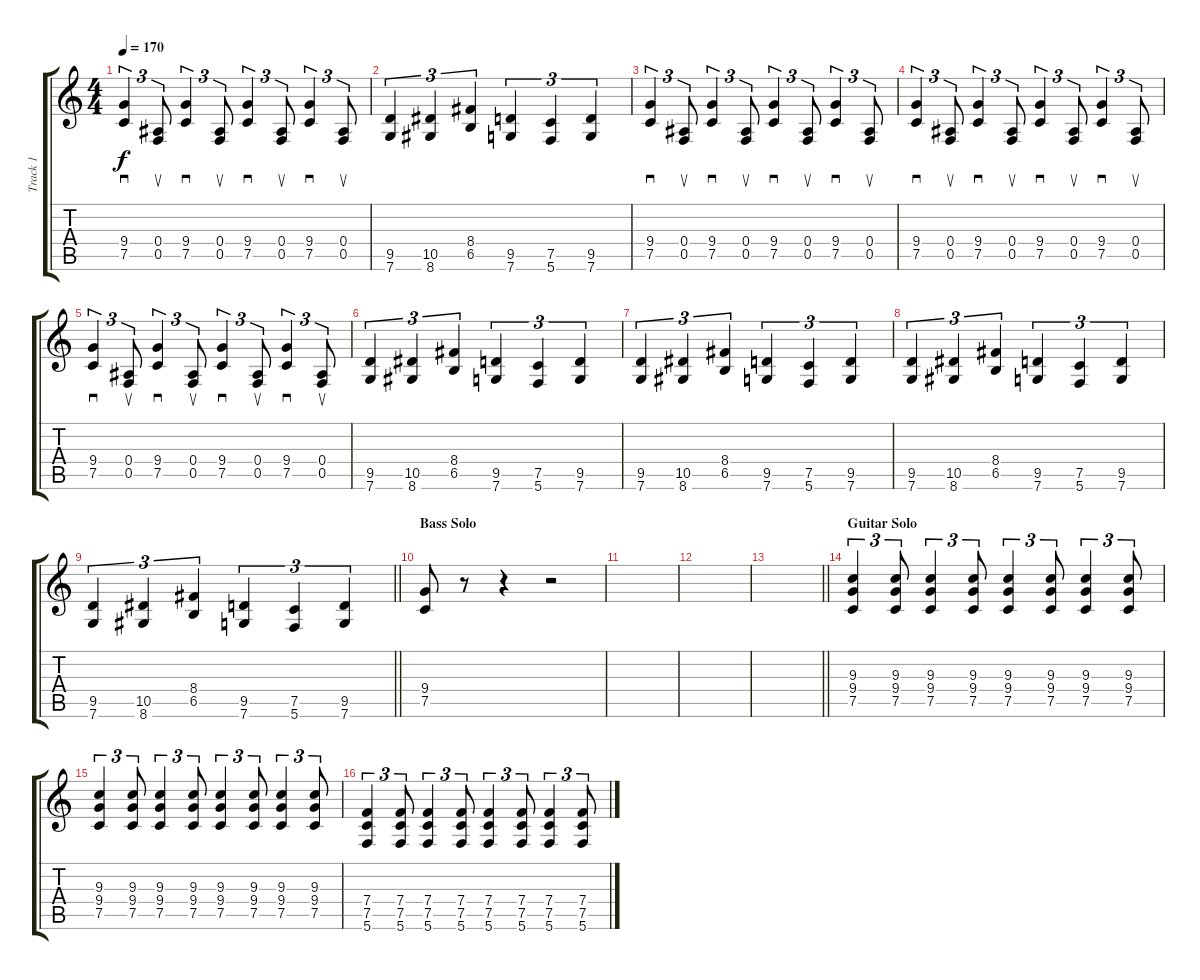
\track ("Track 1" "Track 1") {instrument distortionguitar}
\staff {score tabs}
\tuning (C4 G3 Eb3 Bb2 F2 C2) {hide}
\ts (4 4)
\tempo 170
\clef g2
\ks c
(9.4 7.5).4{sd tu (3 2) dy f} (0.4 0.5).8{su tu (3 2)} (9.4 7.5).4{sd tu (3 2)} (0.4 0.5).8{su tu (3 2)} (9.4 7.5).4{sd tu (3 2)} (0.4 0.5).8{su tu (3 2)} (9.4 7.5).4{sd tu (3 2)} (0.4 0.5).8{su tu (3 2)} |
(9.5 7.6).4{tu (3 2)} (10.5 8.6).4{tu (3 2)} (8.4 6.5).4{tu (3 2)} (9.5 7.6).4{tu (3 2)} (7.5 5.6).4{tu (3 2)} (9.5 7.6).4{tu (3 2)} |
(9.4 7.5).4{sd tu (3 2)} (0.4 0.5).8{su tu (3 2)} (9.4 7.5).4{sd tu (3 2)} (0.4 0.5).8{su tu (3 2)} (9.4 7.5).4{sd tu (3 2)} (0.4 0.5).8{su tu (3 2)} (9.4 7.5).4{sd tu (3 2)} (0.4 0.5).8{su tu (3 2)} |
(9.4 7.5).4{sd tu (3 2)} (0.4 0.5).8{su tu (3 2)} (9.4 7.5).4{sd tu (3 2)} (0.4 0.5).8{su tu (3 2)} (9.4 7.5).4{sd tu (3 2)} (0.4 0.5).8{su tu (3 2)} (9.4 7.5).4{sd tu (3 2)} (0.4 0.5).8{su tu (3 2)} |
(9.4 7.5).4{sd tu (3 2)} (0.4 0.5).8{su tu (3 2)} (9.4 7.5).4{sd tu (3 2)} (0.4 0.5).8{su tu (3 2)} (9.4 7.5).4{sd tu (3 2)} (0.4 0.5).8{su tu (3 2)} (9.4 7.5).4{sd tu (3 2)} (0.4 0.5).8{su tu (3 2)} |
(9.5 7.6).4{tu (3 2)} (10.5 8.6).4{tu (3 2)} (8.4 6.5).4{tu (3 2)} (9.5 7.6).4{tu (3 2)} (7.5 5.6).4{tu (3 2)} (9.5 7.6).4{tu (3 2)} |
(9.5 7.6).4{tu (3 2)} (10.5 8.6).4{tu (3 2)} (8.4 6.5).4{tu (3 2)} (9.5 7.6).4{tu (3 2)} (7.5 5.6).4{tu (3 2)} (9.5 7.6).4{tu (3 2)} |
(9.5 7.6).4{tu (3 2)} (10.5 8.6).4{tu (3 2)} (8.4 6.5).4{tu (3 2)} (9.5 7.6).4{tu (3 2)} (7.5 5.6).4{tu (3 2)} (9.5 7.6).4{tu (3 2)} |
\barLineRight lightlight
(9.5 7.6).4{tu (3 2)} (10.5 8.6).4{tu (3 2)} (8.4 6.5).4{tu (3 2)} (9.5 7.6).4{tu (3 2)} (7.5 5.6).4{tu (3 2)} (9.5 7.6).4{tu (3 2)} |
\section ("" "Bass Solo")
(9.4 7.5).8 r.8 r.4 r.2 |
|
|
\barLineRight lightlight
|
\section ("" "Guitar Solo")
(9.3 9.4 7.5).4{tu (3 2)} (9.3 9.4 7.5).8{tu (3 2)} (9.3 9.4 7.5).4{tu (3 2)} (9.3 9.4 7.5).8{tu (3 2)} (9.3 9.4 7.5).4{tu (3 2)} (9.3 9.4 7.5).8{tu (3 2)} (9.3 9.4 7.5).4{tu (3 2)} (9.3 9.4 7.5).8{tu (3 2)} |
(9.3 9.4 7.5).4{tu (3 2)} (9.3 9.4 7.5).8{tu (3 2)} (9.3 9.4 7.5).4{tu (3 2)} (9.3 9.4 7.5).8{tu (3 2)} (9.3 9.4 7.5).4{tu (3 2)} (9.3 9.4 7.5).8{tu (3 2)} (9.3 9.4 7.5).4{tu (3 2)} (9.3 9.4 7.5).8{tu (3 2)} |
(7.4 7.5 5.6).4{tu (3 2)} (7.4 7.5 5.6).8{tu (3 2)} (7.4 7.5 5.6).4{tu (3 2)} (7.4 7.5 5.6).8{tu (3 2)} (7.4 7.5 5.6).4{tu (3 2)} (7.4 7.5 5.6).8{tu (3 2)} (7.4 7.5 5.6).4{tu (3 2)} (7.4 7.5 5.6).8{tu (3 2)}
